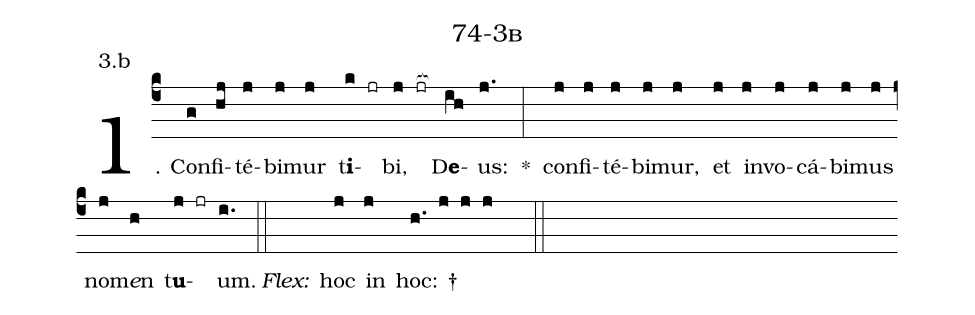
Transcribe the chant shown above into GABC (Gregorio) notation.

name: 74-3b;
annotation: 3.b;
%%
(c4)1. Con(g)fi(hj)té(j)bi(j)mur(j) t<b>i</b>(k jr)bi,(j jr[ocb:1{]) D<b>e</b>(ih[ocb:0}])us:(j.) *(:) con(j)fi(j)té(j)bi(j)mur,(j) et(j) in(j)vo(j)cá(j)bi(j)mus(j) no(j)m<i>e</i>n(h) t<b>u</b>(j jr)um.(i.) (::)
<i>Flex:</i>()  hoc(j) in(j) hoc: †(h. j j j  ::)
